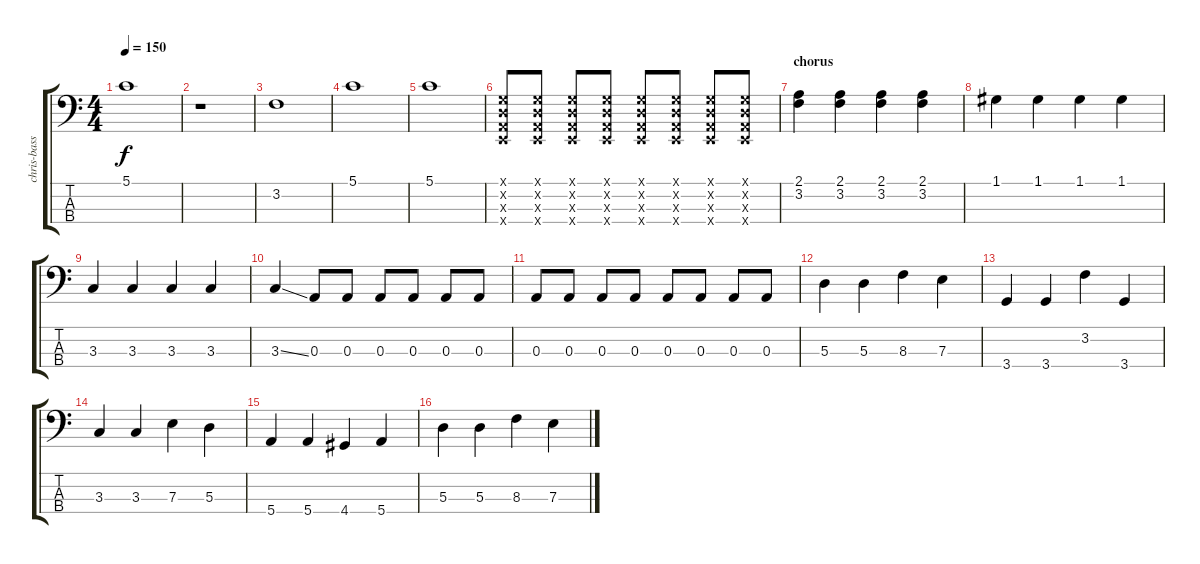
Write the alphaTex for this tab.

\track ("chris-bass" "chris-bass") {instrument electricbasspick}
\staff {score tabs}
\tuning (G2 D2 A1 E1) {hide}
\ts (4 4)
\tempo 150
\clef f4
\ks c
5.1.1{dy f} |
r.1 |
3.2.1 |
5.1.1 |
5.1.1 |
(0.1{x} 0.2{x} 0.3{x} 0.4{x}).8 (0.1{x} 0.2{x} 0.3{x} 0.4{x}).8 (0.1{x} 0.2{x} 0.3{x} 0.4{x}).8 (0.1{x} 0.2{x} 0.3{x} 0.4{x}).8 (0.1{x} 0.2{x} 0.3{x} 0.4{x}).8 (0.1{x} 0.2{x} 0.3{x} 0.4{x}).8 (0.1{x} 0.2{x} 0.3{x} 0.4{x}).8 (0.1{x} 0.2{x} 0.3{x} 0.4{x}).8 |
\section ("" "chorus")
(2.1 3.2).4 (2.1 3.2).4 (2.1 3.2).4 (2.1 3.2).4 |
1.1.4 1.1.4 1.1.4 1.1.4 |
3.3.4 3.3.4 3.3.4 3.3.4 |
3.3{ss}.4 0.3.8 0.3.8 0.3.8 0.3.8 0.3.8 0.3.8 |
0.3.8 0.3.8 0.3.8 0.3.8 0.3.8 0.3.8 0.3.8 0.3.8 |
5.3.4 5.3.4 8.3.4 7.3.4 |
3.4.4 3.4.4 3.2.4 3.4.4 |
3.3.4 3.3.4 7.3.4 5.3.4 |
5.4.4 5.4.4 4.4.4 5.4.4 |
5.3.4 5.3.4 8.3.4 7.3.4
